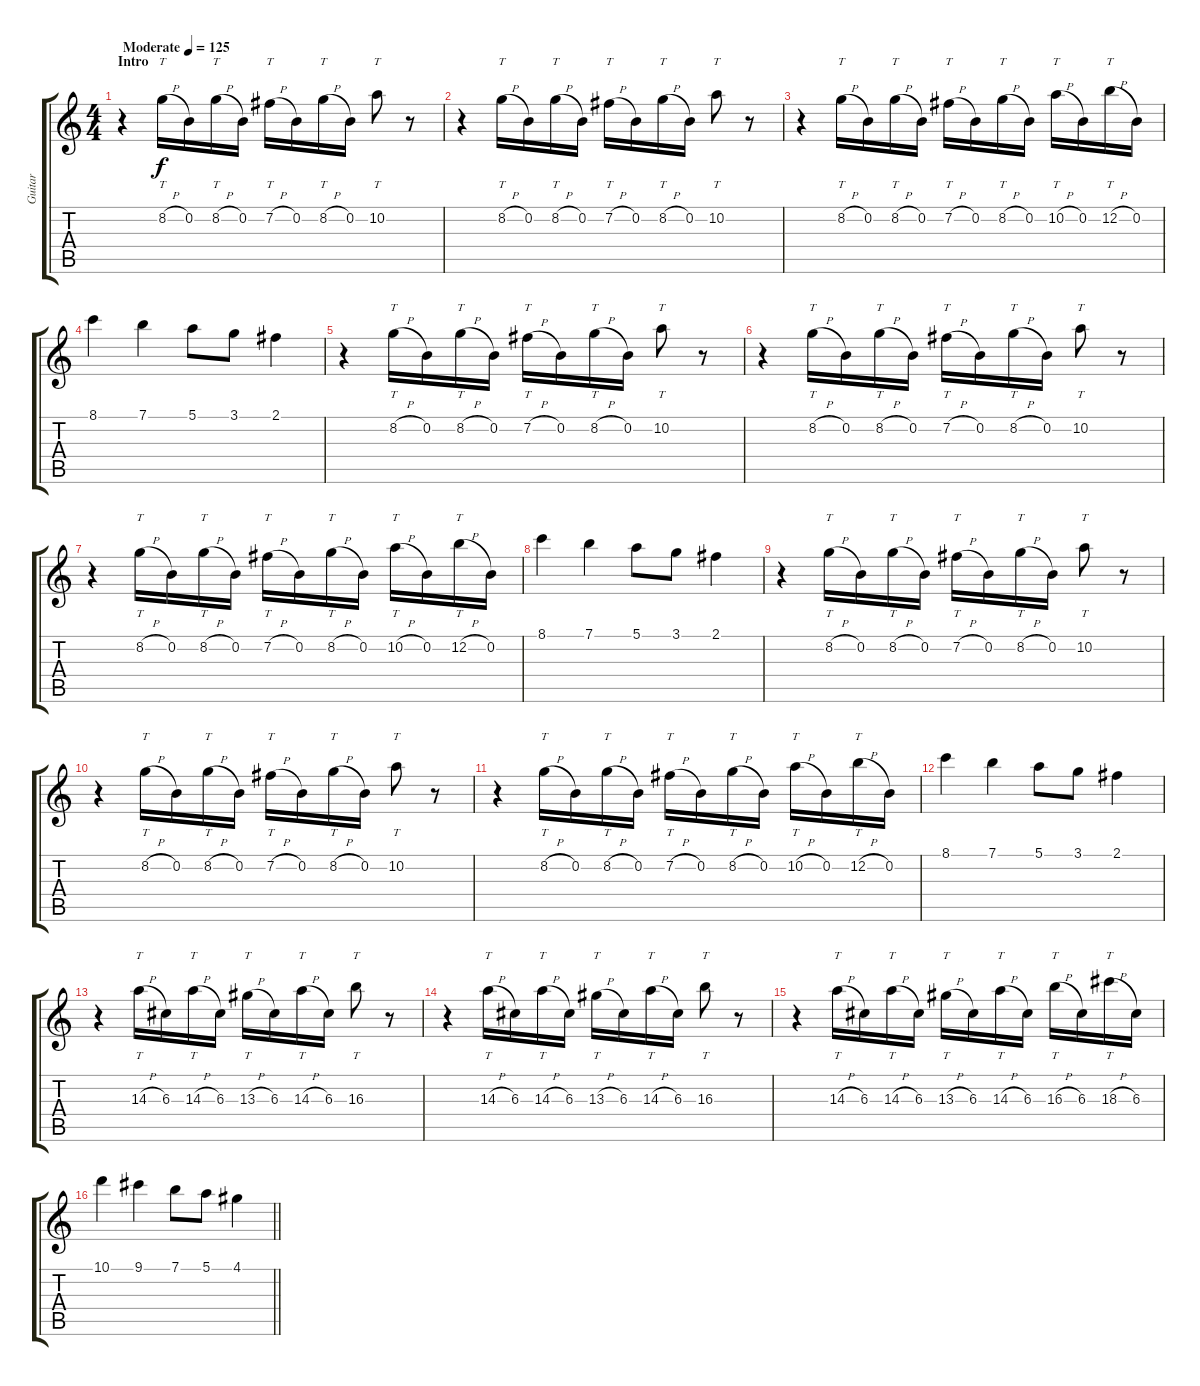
\track ("Guitar " "Guitar ") {instrument distortionguitar}
\staff {score tabs}
\tuning (E4 B3 G3 D3 A2 E2) {hide}
\ts (4 4)
\section ("" "Intro ")
\tempo (125 "Moderate")
\clef g2
\ks c
r.4{dy f instrument distortionguitar} 8.2{h}.16{tt} 0.2.16 8.2{h}.16{tt} 0.2.16 7.2{h}.16{tt} 0.2.16 8.2{h}.16{tt} 0.2.16 10.2.8{tt} r.8 |
r.4 8.2{h}.16{tt} 0.2.16 8.2{h}.16{tt} 0.2.16 7.2{h}.16{tt} 0.2.16 8.2{h}.16{tt} 0.2.16 10.2.8{tt} r.8 |
r.4 8.2{h}.16{tt} 0.2.16 8.2{h}.16{tt} 0.2.16 7.2{h}.16{tt} 0.2.16 8.2{h}.16{tt} 0.2.16 10.2{h}.16{tt} 0.2.16 12.2{h}.16{tt} 0.2.16 |
8.1.4 7.1.4 5.1.8 3.1.8 2.1.4 |
r.4 8.2{h}.16{tt} 0.2.16 8.2{h}.16{tt} 0.2.16 7.2{h}.16{tt} 0.2.16 8.2{h}.16{tt} 0.2.16 10.2.8{tt} r.8 |
r.4 8.2{h}.16{tt} 0.2.16 8.2{h}.16{tt} 0.2.16 7.2{h}.16{tt} 0.2.16 8.2{h}.16{tt} 0.2.16 10.2.8{tt} r.8 |
r.4 8.2{h}.16{tt} 0.2.16 8.2{h}.16{tt} 0.2.16 7.2{h}.16{tt} 0.2.16 8.2{h}.16{tt} 0.2.16 10.2{h}.16{tt} 0.2.16 12.2{h}.16{tt} 0.2.16 |
8.1.4 7.1.4 5.1.8 3.1.8 2.1.4 |
r.4 8.2{h}.16{tt} 0.2.16 8.2{h}.16{tt} 0.2.16 7.2{h}.16{tt} 0.2.16 8.2{h}.16{tt} 0.2.16 10.2.8{tt} r.8 |
r.4 8.2{h}.16{tt} 0.2.16 8.2{h}.16{tt} 0.2.16 7.2{h}.16{tt} 0.2.16 8.2{h}.16{tt} 0.2.16 10.2.8{tt} r.8 |
r.4 8.2{h}.16{tt} 0.2.16 8.2{h}.16{tt} 0.2.16 7.2{h}.16{tt} 0.2.16 8.2{h}.16{tt} 0.2.16 10.2{h}.16{tt} 0.2.16 12.2{h}.16{tt} 0.2.16 |
8.1.4 7.1.4 5.1.8 3.1.8 2.1.4 |
r.4 14.3{h}.16{tt} 6.3.16 14.3{h}.16{tt} 6.3.16 13.3{h}.16{tt} 6.3.16 14.3{h}.16{tt} 6.3.16 16.3.8{tt} r.8 |
r.4 14.3{h}.16{tt} 6.3.16 14.3{h}.16{tt} 6.3.16 13.3{h}.16{tt} 6.3.16 14.3{h}.16{tt} 6.3.16 16.3.8{tt} r.8 |
r.4 14.3{h}.16{tt} 6.3.16 14.3{h}.16{tt} 6.3.16 13.3{h}.16{tt} 6.3.16 14.3{h}.16{tt} 6.3.16 16.3{h}.16{tt} 6.3.16 18.3{h}.16{tt} 6.3.16 |
\barLineRight lightlight
10.1.4 9.1.4 7.1.8 5.1.8 4.1.4
